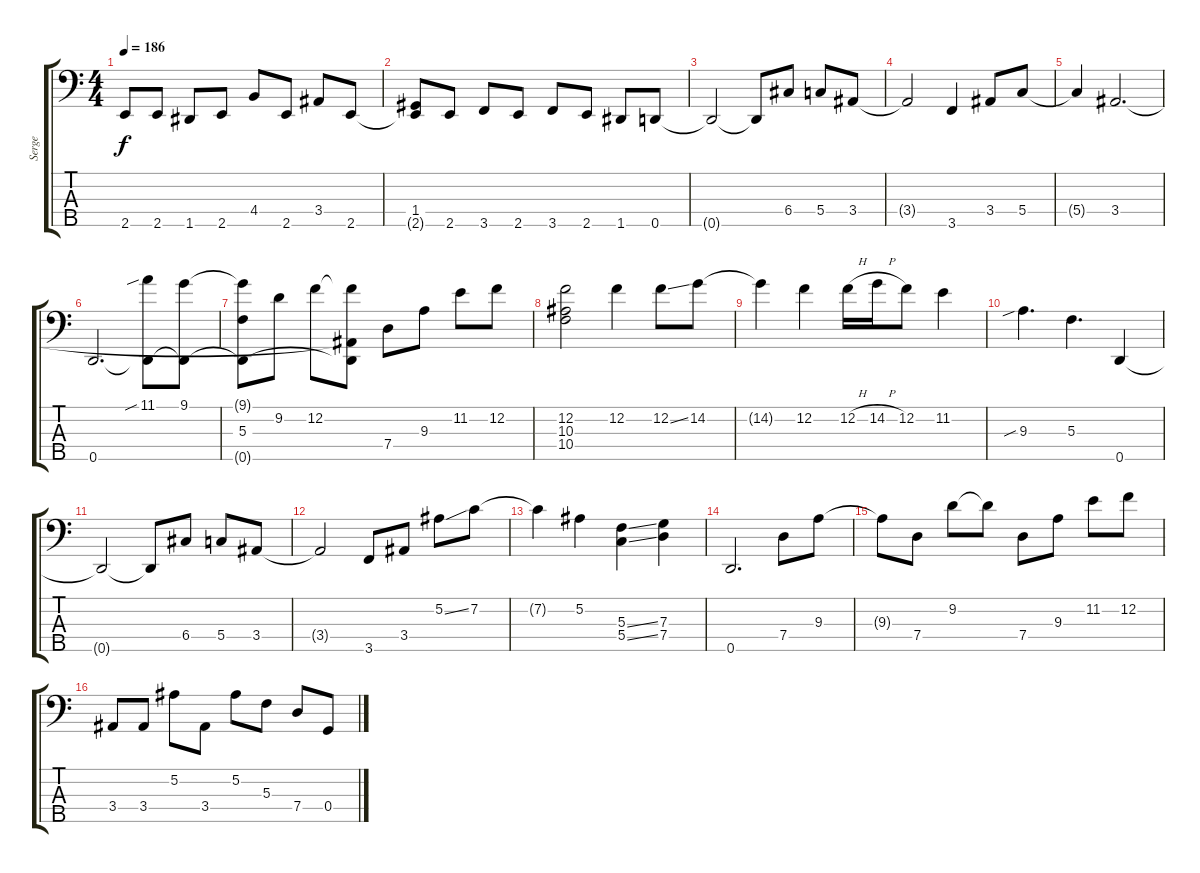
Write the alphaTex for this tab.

\track ("Serge" "Serge") {instrument electricbasspick}
\staff {score tabs}
\tuning (Bb2 F2 C2 G1 D1) {hide}
\ts (4 4)
\tempo 186
\clef f4
\ks c
2.5{t}.8{dy f} 2.5.8 1.5.8 2.5.8 4.4.8 2.5.8 3.4.8 2.5.8 |
(1.4 2.5{t}).8 2.5.8 3.5.8 2.5.8 3.5.8 2.5.8 1.5.8 0.5.8 |
0.5{t}.2 0.5{t}.8 6.4.8 5.4.8 3.4.8 |
3.4{t}.2 3.5.4 3.4.8 5.4.8 |
5.4{t}.4 3.4.2{d} |
0.5.2{d} (11.1{sib} 0.5{t}).8 (9.1 0.5{t}).8 |
(9.1{t} 5.3 0.5{t}).8 9.2.8 12.2.8 (12.2{t} 3.4{t} 0.5{t}).8 7.4.8 9.3.8 11.2.8 12.2.8 |
(12.2 10.3 10.4).2 12.2.4 12.2{ss}.8 14.2.8 |
14.2{t}.4 12.2.4 12.2{h}.16 14.2{h}.16 12.2.8 11.2.4 |
9.3{sib}.4{d} 5.3.4{d} 0.5.4 |
0.5{t}.2 0.5{t}.8 6.4.8 5.4.8 3.4.8 |
3.4{t}.2 3.5.8 3.4.8 5.2{ss}.8 7.2.8 |
7.2{t}.4 5.2.4 (5.3{ss} 5.4{ss}).4 (7.3 7.4).4 |
0.5.2{d} 7.4.8 9.3.8 |
9.3{t}.8 7.4.8 9.2.8 9.2{t}.8 7.4.8 9.3.8 11.2.8 12.2.8 |
3.4.8 3.4.8 5.2.8 3.4.8 5.2.8 5.3.8 7.4.8 0.4.8
